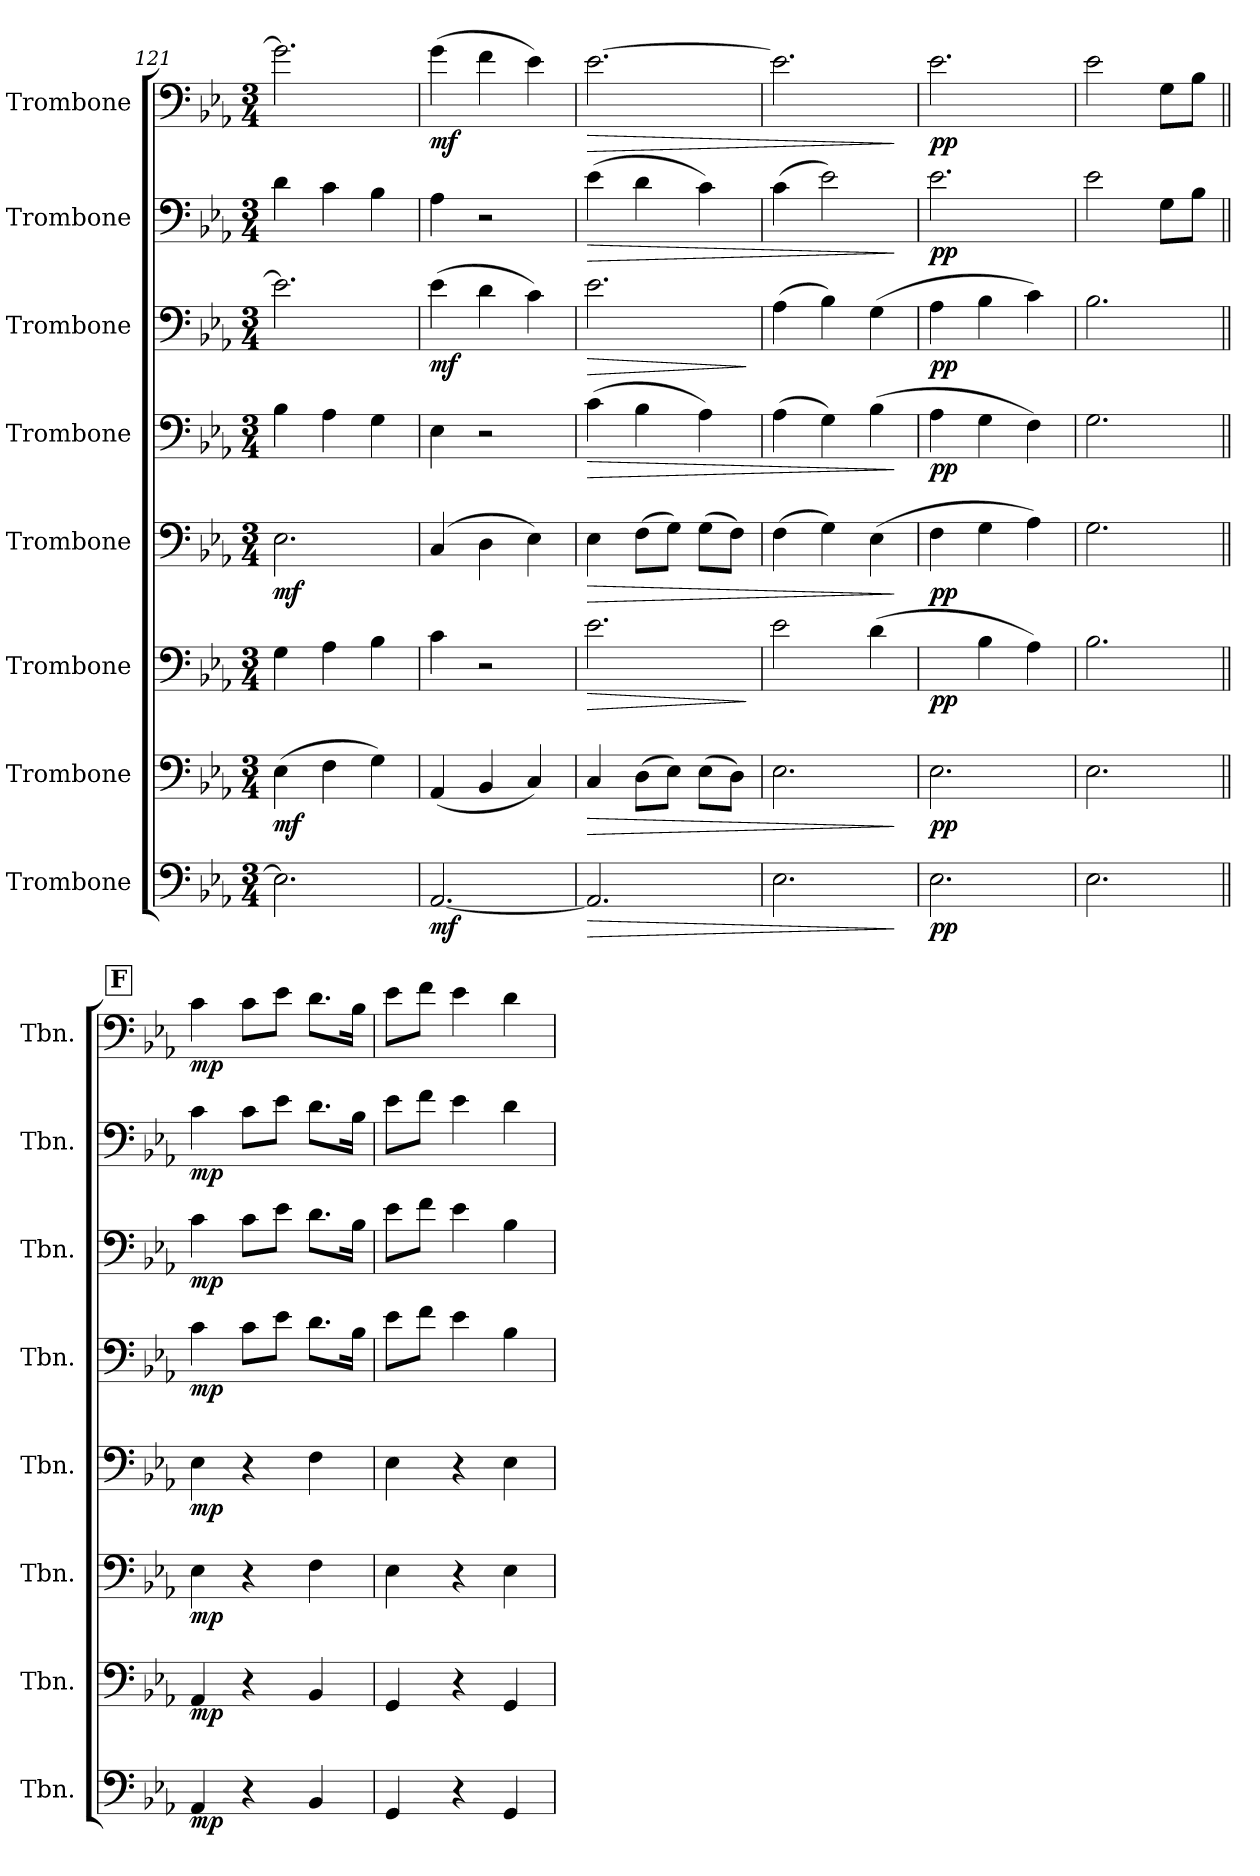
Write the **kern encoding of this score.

**kern	**dynam	**kern	**dynam	**kern	**dynam	**kern	**dynam	**kern	**dynam	**kern	**dynam	**kern	**dynam	**kern	**dynam
*part8	*part8	*part7	*part7	*part6	*part6	*part5	*part5	*part4	*part4	*part3	*part3	*part2	*part2	*part1	*part1
*staff8	*staff8	*staff7	*staff7	*staff6	*staff6	*staff5	*staff5	*staff4	*staff4	*staff3	*staff3	*staff2	*staff2	*staff1	*staff1
*I"Trombone	*	*I"Trombone	*	*I"Trombone	*	*I"Trombone	*	*I"Trombone	*	*I"Trombone	*	*I"Trombone	*	*I"Trombone	*
*I'Tbn.	*	*I'Tbn.	*	*I'Tbn.	*	*I'Tbn.	*	*I'Tbn.	*	*I'Tbn.	*	*I'Tbn.	*	*I'Tbn.	*
*clefF4	*	*clefF4	*	*clefF4	*	*clefF4	*	*clefF4	*	*clefF4	*	*clefF4	*	*clefF4	*
*k[b-e-a-]	*	*k[b-e-a-]	*	*k[b-e-a-]	*	*k[b-e-a-]	*	*k[b-e-a-]	*	*k[b-e-a-]	*	*k[b-e-a-]	*	*k[b-e-a-]	*
*M3/4	*	*M3/4	*	*M3/4	*	*M3/4	*	*M3/4	*	*M3/4	*	*M3/4	*	*M3/4	*
=121	=121	=121	=121	=121	=121	=121	=121	=121	=121	=121	=121	=121	=121	=121	=121
!	!	!	!LO:DY:b	!	!	!	!LO:DY:b	!	!	!	!	!	!	!	!
2.E-\]	.	(4E-\	mf	4G\	.	2.E-\	mf	4B-\	.	2.e-\]	.	4d\	.	2.g\]	.
.	.	4F\	.	4A-\	.	.	.	4A-\	.	.	.	4c\	.	.	.
.	.	4G\)	.	4B-\	.	.	.	4G\	.	.	.	4B-\	.	.	.
=122	=122	=122	=122	=122	=122	=122	=122	=122	=122	=122	=122	=122	=122	=122	=122
!	!LO:DY:b	!	!	!	!	!	!	!	!	!	!LO:DY:b	!	!	!	!LO:DY:b
[2.AA-/	mf	(4AA-/	.	4c\	.	(4C/	.	4E-\	.	(4e-\	mf	4A-\	.	(4g\	mf
.	.	4BB-/	.	2r	.	4D\	.	2r	.	4d\	.	2r	.	4f\	.
.	.	4C/)	.	.	.	4E-\)	.	.	.	4c\)	.	.	.	4e-\)	.
!!LO:PB:g=z
=123	=123	=123	=123	=123	=123	=123	=123	=123	=123	=123	=123	=123	=123	=123	=123
!	!LO:HP:b	!	!LO:HP:b	!	!LO:HP:b	!	!LO:HP:b	!	!LO:HP:b	!	!LO:HP:b	!	!LO:HP:b	!	!LO:HP:b
2.AA-/]	>	4C/	>	2.e-\	>	4E-\	>	(4c\	>	2.e-\	>	(4e-\	>	[2.e-\	>
.	.	(8D\L	.	.	.	(8F\L	.	4B-\	.	.	.	4d\	.	.	.
.	.	8E-\J)	.	.	.	8G\J)	.	.	.	.	.	.	.	.	.
.	.	(8E-\L	.	.	.	(8G\L	.	4A-\)	.	.	.	4c\)	.	.	.
.	.	8D\J)	.	.	.	8F\J)	.	.	.	.	.	.	.	.	.
.	.	.	.	.	]	.	.	.	.	.	]	.	.	.	.
=124	=124	=124	=124	=124	=124	=124	=124	=124	=124	=124	=124	=124	=124	=124	=124
2.E-\	.	2.E-\	.	2e-\	.	(4F\	.	(4A-\	.	(4A-\	.	(4c\	.	2.e-\]	.
.	.	.	.	.	.	4G\)	.	4G\)	.	4B-\)	.	2e-\)	.	.	.
.	.	.	.	(4d\	.	(4E-\	.	(4B-\	.	(4G\	.	.	.	.	.
.	]	.	]	.	.	.	]	.	]	.	.	.	]	.	]
=125	=125	=125	=125	=125	=125	=125	=125	=125	=125	=125	=125	=125	=125	=125	=125
!	!LO:DY:b	!	!LO:DY:b	!	!LO:DY:b	!	!LO:DY:b	!	!LO:DY:b	!	!LO:DY:b	!	!LO:DY:b	!	!LO:DY:b
2.E-\	pp	2.E-\	pp	4c\yy	pp	4F\	pp	4A-\	pp	4A-\	pp	2.e-\	pp	2.e-\	pp
.	.	.	.	4B-\	.	4G\	.	4G\	.	4B-\	.	.	.	.	.
.	.	.	.	4A-\)	.	4A-\)	.	4F\)	.	4c\)	.	.	.	.	.
=126	=126	=126	=126	=126	=126	=126	=126	=126	=126	=126	=126	=126	=126	=126	=126
2.E-\	.	2.E-\	.	2.B-\	.	2.G\	.	2.G\	.	2.B-\	.	2e-\	.	2e-\	.
*	*	*	*	*	*	*	*	*	*	*	*	*	*	*MM69	*
.	.	.	.	.	.	.	.	.	.	.	.	8G\L	.	8G\L	.
.	.	.	.	.	.	.	.	.	.	.	.	8B-\J	.	8B-\J	.
!!LO:REH:place=s1:a:B:fs=14:t=F
=127||	=127||	=127||	=127||	=127||	=127||	=127||	=127||	=127||	=127||	=127||	=127||	=127||	=127||	=127||	=127||
!	!LO:DY:b	!	!LO:DY:b	!	!LO:DY:b	!	!LO:DY:b	!	!LO:DY:b	!	!LO:DY:b	!	!LO:DY:b	!	!LO:DY:b
4AA-/	mp	4AA-/	mp	4E-\	mp	4E-\	mp	4c\	mp	4c\	mp	4c\	mp	4c\	mp
4r	.	4r	.	4r	.	4r	.	8c\L	.	8c\L	.	8c\L	.	8c\L	.
.	.	.	.	.	.	.	.	8e-\J	.	8e-\J	.	8e-\J	.	8e-\J	.
4BB-/	.	4BB-/	.	4F\	.	4F\	.	8.d\L	.	8.d\L	.	8.d\L	.	8.d\L	.
.	.	.	.	.	.	.	.	16B-\Jk	.	16B-\Jk	.	16B-\Jk	.	16B-\Jk	.
=128	=128	=128	=128	=128	=128	=128	=128	=128	=128	=128	=128	=128	=128	=128	=128
4GG/	.	4GG/	.	4E-\	.	4E-\	.	8e-\L	.	8e-\L	.	8e-\L	.	8e-\L	.
.	.	.	.	.	.	.	.	8f\J	.	8f\J	.	8f\J	.	8f\J	.
4r	.	4r	.	4r	.	4r	.	4e-\	.	4e-\	.	4e-\	.	4e-\	.
4GG/	.	4GG/	.	4E-\	.	4E-\	.	4B-\	.	4B-\	.	4d\	.	4d\	.
=	=	=	=	=	=	=	=	=	=	=	=	=	=	=	=
*-	*-	*-	*-	*-	*-	*-	*-	*-	*-	*-	*-	*-	*-	*-	*-
